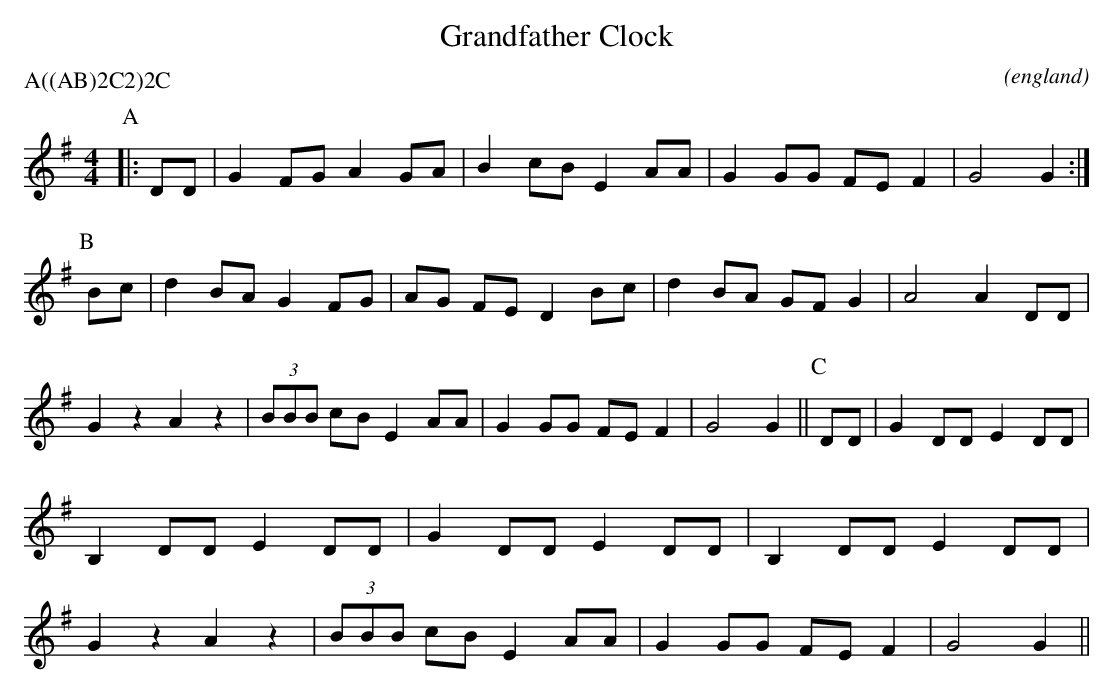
X:1
T:Grandfather Clock
O:england
M:4/4
C:
P:A((AB)2C2)2C
K:G
P:A
|: DD | G2 FG A2 GA | B2    cB E2 AA | G2 GG FE F2 | G4     G2    :|\
P:B
Bc | d2 BA G2 FG | AG    FE D2 Bc | d2 BA GF G2 | A4     A2      \
DD | G2 z2 A2 z2 | (3BBB cB E2 AA | G2 GG FE F2 | G4     G2    ||\
P:C
DD | G2 DD E2 DD | B,2   DD E2 DD | G2 DD E2 DD | B,2 DD E2      \
DD | G2 z2 A2 z2 | (3BBB cB E2 AA | G2 GG FE F2 | G4     G2    ||
